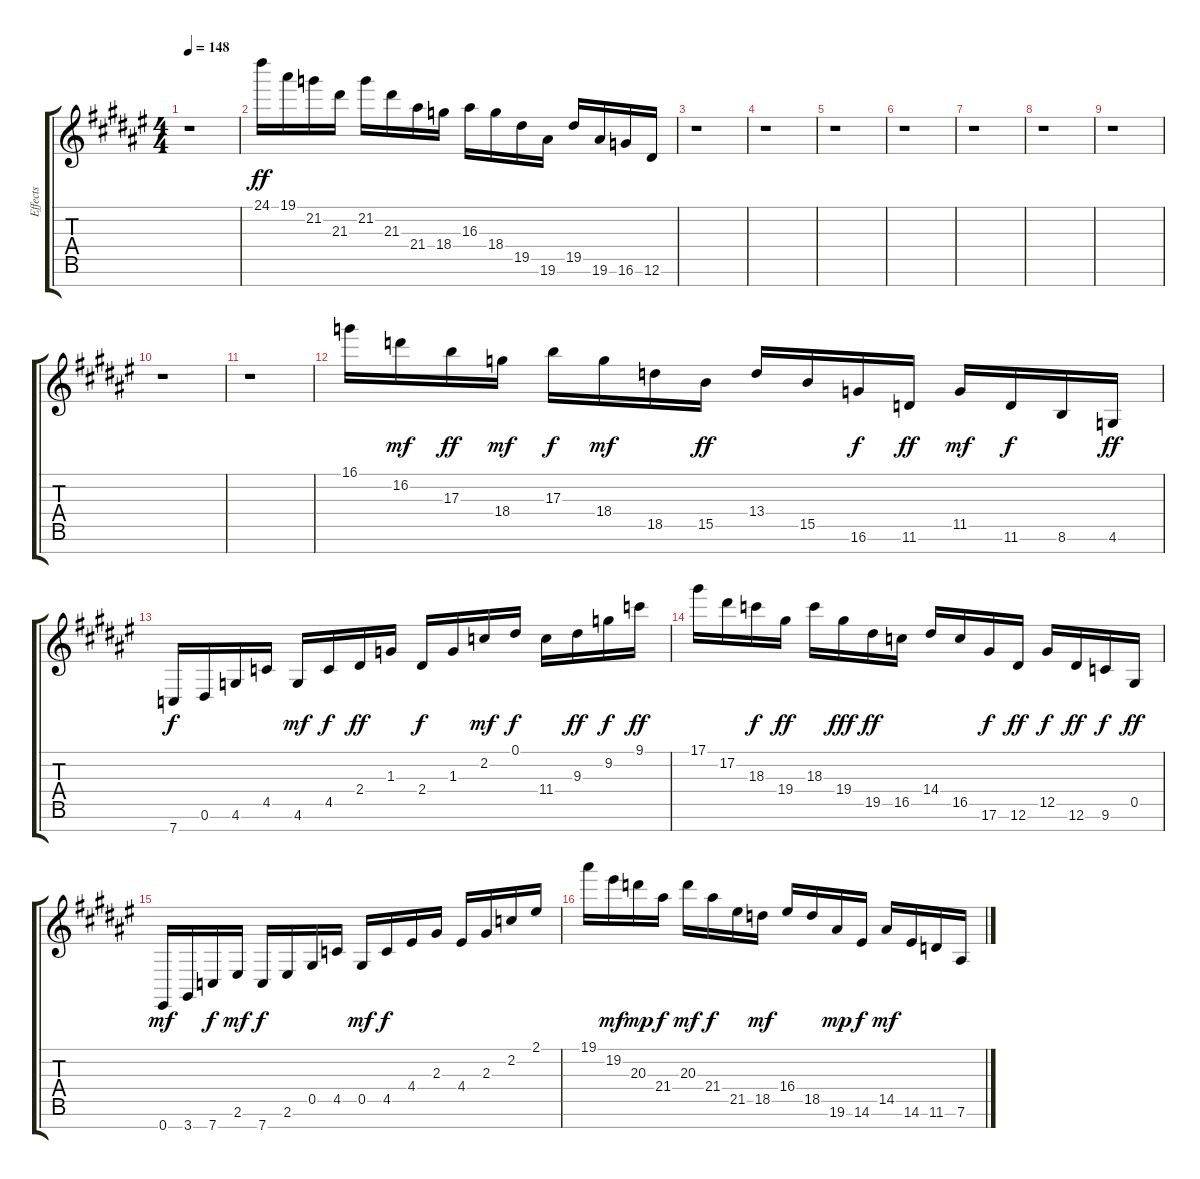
\track ("Effects" "Effects") {instrument fx1rain}
\staff {score tabs}
\tuning (Eb5 Bb4 Gb4 Db4 Ab3 Eb3 F2) {hide}
\ts (4 4)
\tempo 148
\clef g2
\ks d#minor
r.1{dy ff} |
24.1.16 19.1.16 21.2.16 21.3.16 21.2.16 21.3.16 21.4.16 18.4.16 16.3.16 18.4.16 19.5.16 19.6.16 19.5.16 19.6.16 16.6.16 12.6.16 |
r.1 |
r.1 |
r.1 |
r.1 |
r.1 |
r.1 |
r.1 |
r.1 |
r.1 |
16.1.16 16.2.16{dy mf} 17.3.16{dy ff} 18.4.16{dy mf} 17.3.16{dy f} 18.4.16{dy mf} 18.5.16 15.5.16{dy ff} 13.4.16 15.5.16 16.6.16{dy f} 11.6.16{dy ff} 11.5.16{dy mf} 11.6.16{dy f} 8.6.16 4.6.16{dy ff} |
7.7.16{dy f} 0.6.16 4.6.16 4.5.16 4.6.16{dy mf} 4.5.16{dy f} 2.4.16{dy ff} 1.3.16 2.4.16{dy f} 1.3.16 2.2.16{dy mf} 0.1.16{dy f} 11.4.16 9.3.16{dy ff} 9.2.16{dy f} 9.1.16{dy ff} |
17.1.16 17.2.16 18.3.16{dy f} 19.4.16{dy ff} 18.3.16 19.4.16{dy fff} 19.5.16{dy ff} 16.5.16 14.4.16 16.5.16 17.6.16{dy f} 12.6.16{dy ff} 12.5.16{dy f} 12.6.16{dy ff} 9.6.16{dy f} 0.5.16{dy ff} |
0.7.16{dy mf} 3.7.16 7.7.16{dy f} 2.6.16{dy mf} 7.7.16{dy f} 2.6.16 0.5.16 4.5.16 0.5.16{dy mf} 4.5.16{dy f} 4.4.16 2.3.16 4.4.16 2.3.16 2.2.16 2.1.16 |
19.1.16 19.2.16{dy mf} 20.3.16{dy mp} 21.4.16{dy f} 20.3.16{dy mf} 21.4.16{dy f} 21.5.16 18.5.16{dy mf} 16.4.16 18.5.16 19.6.16{dy mp} 14.6.16{dy f} 14.5.16{dy mf} 14.6.16 11.6.16 7.6.16
